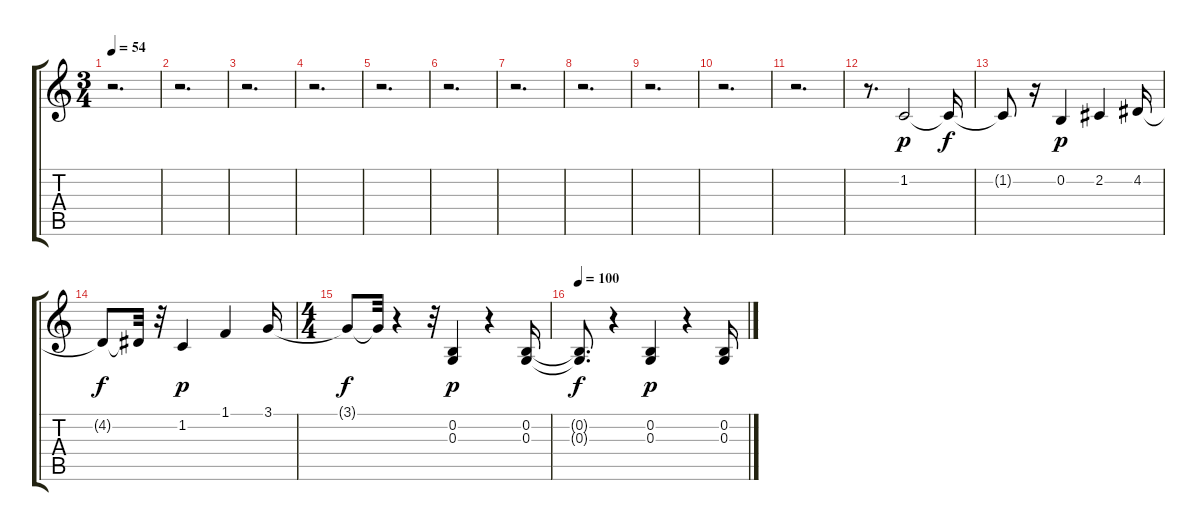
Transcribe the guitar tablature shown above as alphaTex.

\track "" {instrument frenchhorn}
\staff {score tabs}
\tuning (E4 B3 G3 D3 A2 E2) {hide}
\ts (3 4)
\tempo 54
\clef g2
\ks c
r.2{d dy f} |
r.2{d} |
r.2{d} |
r.2{d} |
r.2{d} |
r.2{d} |
r.2{d} |
r.2{d} |
r.2{d} |
r.2{d} |
r.2{d} |
r.8{d} 1.2.2{dy p} 1.2{t}.16{dy f} |
1.2{t}.8 r.16 0.2.4{dy p} 2.2.4 4.2.16 |
4.2{t}.8{dy f} 4.2{t}.32 r.32 1.2.4{dy p} 1.1.4 3.1.16 |
\ts (4 4)
3.1{t}.8{dy f} 3.1{t}.32 r.4 r.32 (0.2 0.3).4{dy p} r.4 (0.2 0.3).16 |
\tempo 100
(0.2{t} 0.3{t}).8{d dy f} r.4 (0.2 0.3).4{dy p} r.4 (0.2 0.3).16
